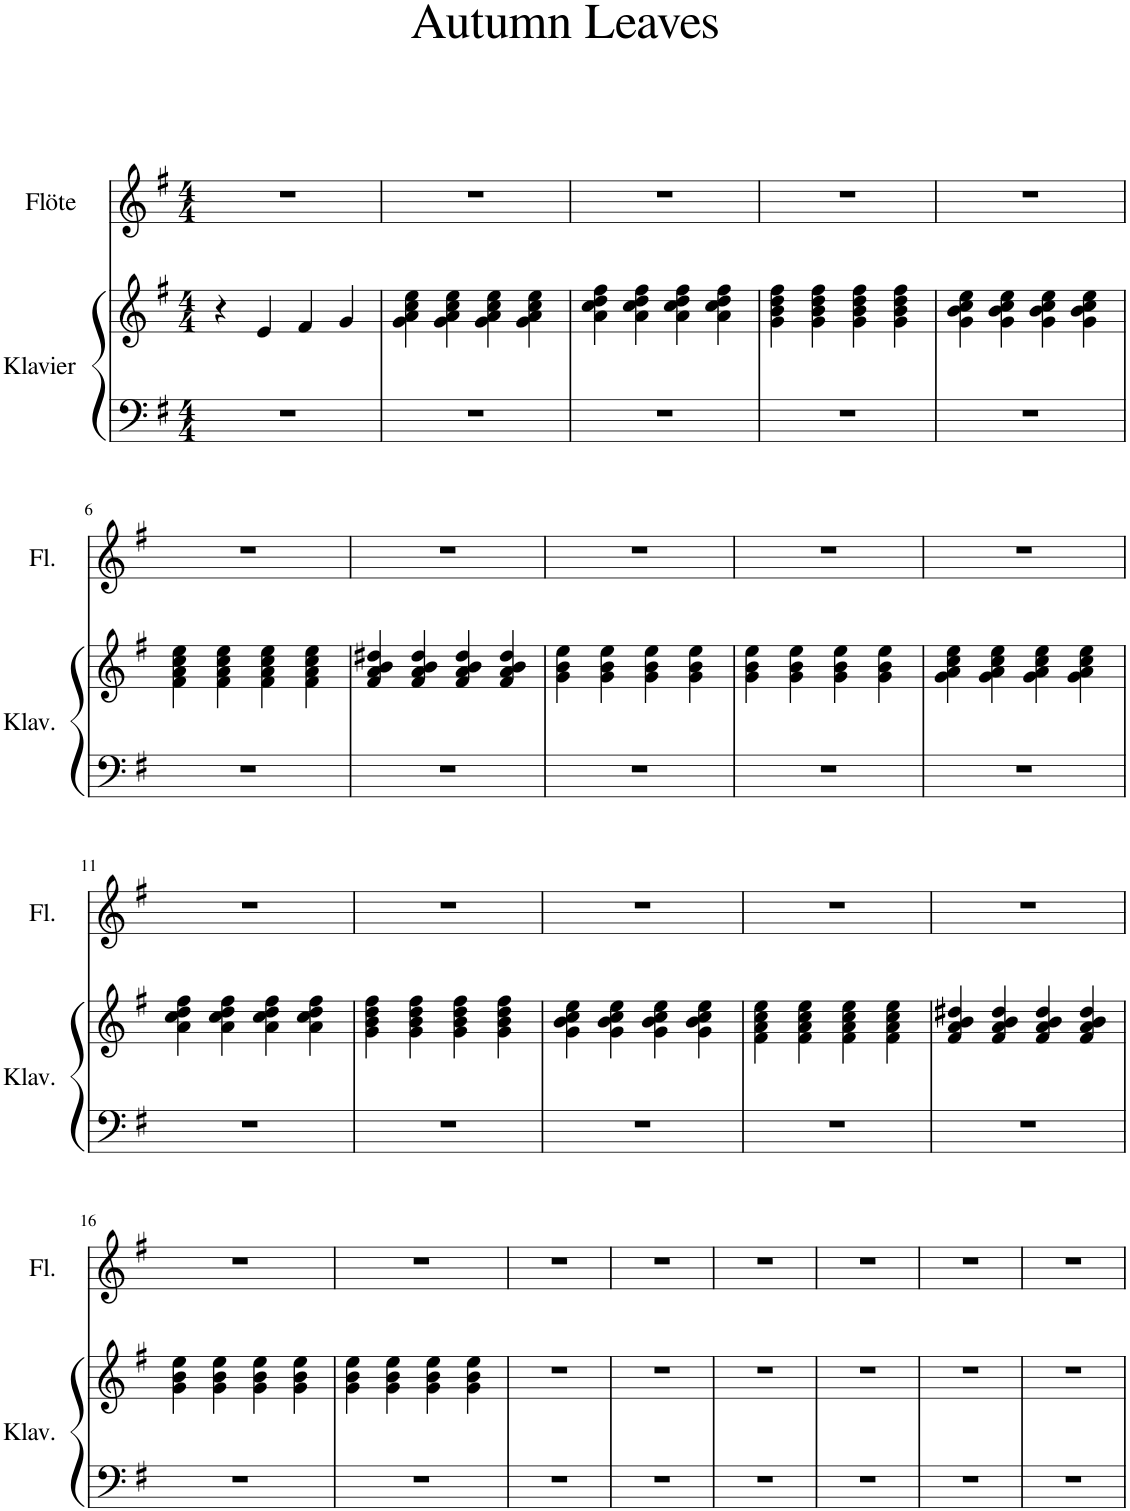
**kern	**kern	**kern
*part2	*part2	*part1
*staff3	*staff2	*staff1
*I"Klavier	*	*I"Flöte
*I'Klav.	*	*I'Fl.
*clefF4	*clefG2	*clefG2
*k[f#]	*k[f#]	*k[f#]
*M4/4	*M4/4	*M4/4
=1	=1	=1
1r	4r	1r
.	4e/	.
.	4f#/	.
.	4g/	.
=2	=2	=2
1r	4g\ 4a\ 4cc\ 4ee\	1r
.	4g\ 4a\ 4cc\ 4ee\	.
.	4g\ 4a\ 4cc\ 4ee\	.
.	4g\ 4a\ 4cc\ 4ee\	.
=3	=3	=3
1r	4a\ 4cc\ 4dd\ 4ff#\	1r
.	4a\ 4cc\ 4dd\ 4ff#\	.
.	4a\ 4cc\ 4dd\ 4ff#\	.
.	4a\ 4cc\ 4dd\ 4ff#\	.
=4	=4	=4
1r	4g\ 4b\ 4dd\ 4ff#\	1r
.	4g\ 4b\ 4dd\ 4ff#\	.
.	4g\ 4b\ 4dd\ 4ff#\	.
.	4g\ 4b\ 4dd\ 4ff#\	.
=5	=5	=5
1r	4g\ 4b\ 4cc\ 4ee\	1r
.	4g\ 4b\ 4cc\ 4ee\	.
.	4g\ 4b\ 4cc\ 4ee\	.
.	4g\ 4b\ 4cc\ 4ee\	.
!!LO:LB:g=z
=6	=6	=6
1r	4f#\ 4a\ 4cc\ 4ee\	1r
.	4f#\ 4a\ 4cc\ 4ee\	.
.	4f#\ 4a\ 4cc\ 4ee\	.
.	4f#\ 4a\ 4cc\ 4ee\	.
=7	=7	=7
1r	4f#/ 4a/ 4b/ 4dd#X/	1r
.	4f#/ 4a/ 4b/ 4dd#/	.
.	4f#/ 4a/ 4b/ 4dd#/	.
.	4f#/ 4a/ 4b/ 4dd#/	.
=8	=8	=8
1r	4g\ 4b\ 4ee\	1r
.	4g\ 4b\ 4ee\	.
.	4g\ 4b\ 4ee\	.
.	4g\ 4b\ 4ee\	.
=9	=9	=9
1r	4g\ 4b\ 4ee\	1r
.	4g\ 4b\ 4ee\	.
.	4g\ 4b\ 4ee\	.
.	4g\ 4b\ 4ee\	.
=10	=10	=10
1r	4g\ 4a\ 4cc\ 4ee\	1r
.	4g\ 4a\ 4cc\ 4ee\	.
.	4g\ 4a\ 4cc\ 4ee\	.
.	4g\ 4a\ 4cc\ 4ee\	.
!!LO:LB:g=z
=11	=11	=11
1r	4a\ 4cc\ 4dd\ 4ff#\	1r
.	4a\ 4cc\ 4dd\ 4ff#\	.
.	4a\ 4cc\ 4dd\ 4ff#\	.
.	4a\ 4cc\ 4dd\ 4ff#\	.
=12	=12	=12
1r	4g\ 4b\ 4dd\ 4ff#\	1r
.	4g\ 4b\ 4dd\ 4ff#\	.
.	4g\ 4b\ 4dd\ 4ff#\	.
.	4g\ 4b\ 4dd\ 4ff#\	.
=13	=13	=13
1r	4g\ 4b\ 4cc\ 4ee\	1r
.	4g\ 4b\ 4cc\ 4ee\	.
.	4g\ 4b\ 4cc\ 4ee\	.
.	4g\ 4b\ 4cc\ 4ee\	.
=14	=14	=14
1r	4f#\ 4a\ 4cc\ 4ee\	1r
.	4f#\ 4a\ 4cc\ 4ee\	.
.	4f#\ 4a\ 4cc\ 4ee\	.
.	4f#\ 4a\ 4cc\ 4ee\	.
=15	=15	=15
1r	4f#/ 4a/ 4b/ 4dd#X/	1r
.	4f#/ 4a/ 4b/ 4dd#/	.
.	4f#/ 4a/ 4b/ 4dd#/	.
.	4f#/ 4a/ 4b/ 4dd#/	.
!!LO:LB:g=z
=16	=16	=16
1r	4g\ 4b\ 4ee\	1r
.	4g\ 4b\ 4ee\	.
.	4g\ 4b\ 4ee\	.
.	4g\ 4b\ 4ee\	.
=17	=17	=17
1r	4g\ 4b\ 4ee\	1r
.	4g\ 4b\ 4ee\	.
.	4g\ 4b\ 4ee\	.
.	4g\ 4b\ 4ee\	.
=18	=18	=18
1r	1r	1r
=19	=19	=19
1r	1r	1r
=20	=20	=20
1r	1r	1r
=21	=21	=21
1r	1r	1r
=22	=22	=22
1r	1r	1r
=23	=23	=23
1r	1r	1r
=	=	=
*-	*-	*-
